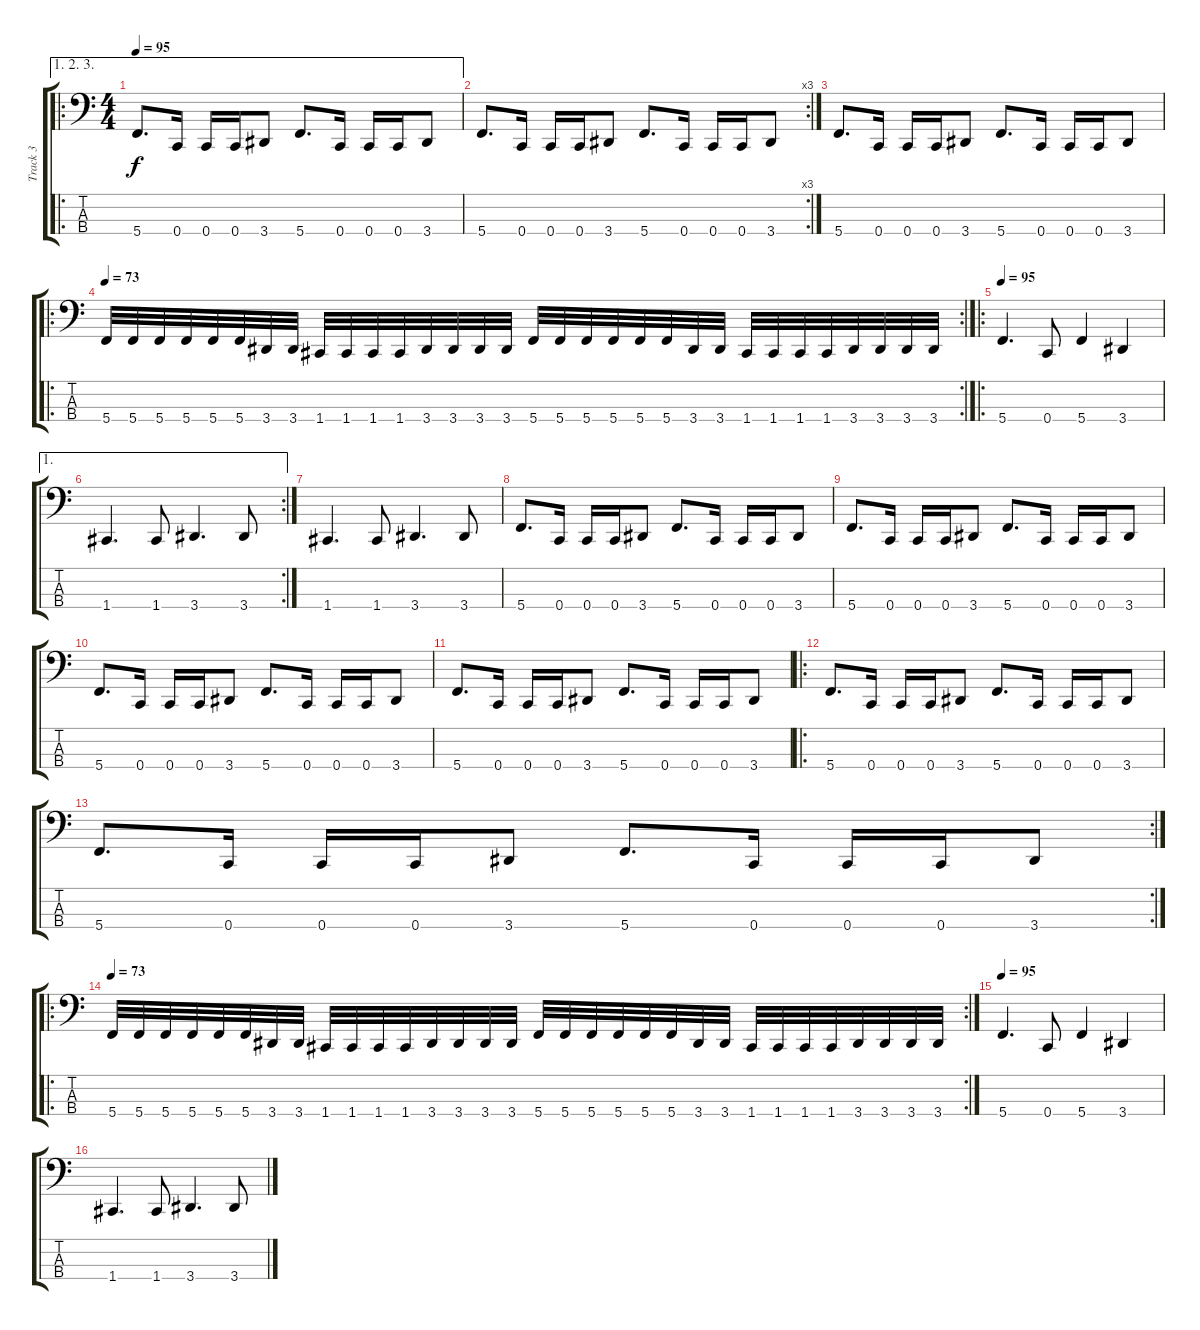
\track ("Track 3" "Track 3") {instrument electricbasspick}
\staff {score tabs}
\tuning (F2 C2 G1 C1) {hide}
\ae (1 2 3)
\ro
\ts (4 4)
\tempo 95
\clef f4
\ks c
5.4.8{d dy f} 0.4.16 0.4.16 0.4.16 3.4.8 5.4.8{d} 0.4.16 0.4.16 0.4.16 3.4.8 |
\rc 3
5.4.8{d} 0.4.16 0.4.16 0.4.16 3.4.8 5.4.8{d} 0.4.16 0.4.16 0.4.16 3.4.8 |
5.4.8{d} 0.4.16 0.4.16 0.4.16 3.4.8 5.4.8{d} 0.4.16 0.4.16 0.4.16 3.4.8 |
\ro
\rc 2
\tempo 73
5.4.32 5.4.32 5.4.32 5.4.32 5.4.32 5.4.32 3.4.32 3.4.32 1.4.32 1.4.32 1.4.32 1.4.32 3.4.32 3.4.32 3.4.32 3.4.32 5.4.32 5.4.32 5.4.32 5.4.32 5.4.32 5.4.32 3.4.32 3.4.32 1.4.32 1.4.32 1.4.32 1.4.32 3.4.32 3.4.32 3.4.32 3.4.32 |
\ro
\tempo 95
5.4.4{d} 0.4.8 5.4.4 3.4.4 |
\ae 1
\rc 2
1.4.4{d} 1.4.8 3.4.4{d} 3.4.8 |
1.4.4{d} 1.4.8 3.4.4{d} 3.4.8 |
5.4.8{d} 0.4.16 0.4.16 0.4.16 3.4.8 5.4.8{d} 0.4.16 0.4.16 0.4.16 3.4.8 |
5.4.8{d} 0.4.16 0.4.16 0.4.16 3.4.8 5.4.8{d} 0.4.16 0.4.16 0.4.16 3.4.8 |
5.4.8{d} 0.4.16 0.4.16 0.4.16 3.4.8 5.4.8{d} 0.4.16 0.4.16 0.4.16 3.4.8 |
5.4.8{d} 0.4.16 0.4.16 0.4.16 3.4.8 5.4.8{d} 0.4.16 0.4.16 0.4.16 3.4.8 |
\ro
5.4.8{d} 0.4.16 0.4.16 0.4.16 3.4.8 5.4.8{d} 0.4.16 0.4.16 0.4.16 3.4.8 |
\rc 2
5.4.8{d} 0.4.16 0.4.16 0.4.16 3.4.8 5.4.8{d} 0.4.16 0.4.16 0.4.16 3.4.8 |
\ro
\rc 2
\tempo 73
5.4.32 5.4.32 5.4.32 5.4.32 5.4.32 5.4.32 3.4.32 3.4.32 1.4.32 1.4.32 1.4.32 1.4.32 3.4.32 3.4.32 3.4.32 3.4.32 5.4.32 5.4.32 5.4.32 5.4.32 5.4.32 5.4.32 3.4.32 3.4.32 1.4.32 1.4.32 1.4.32 1.4.32 3.4.32 3.4.32 3.4.32 3.4.32 |
\tempo 95
5.4.4{d} 0.4.8 5.4.4 3.4.4 |
1.4.4{d} 1.4.8 3.4.4{d} 3.4.8
